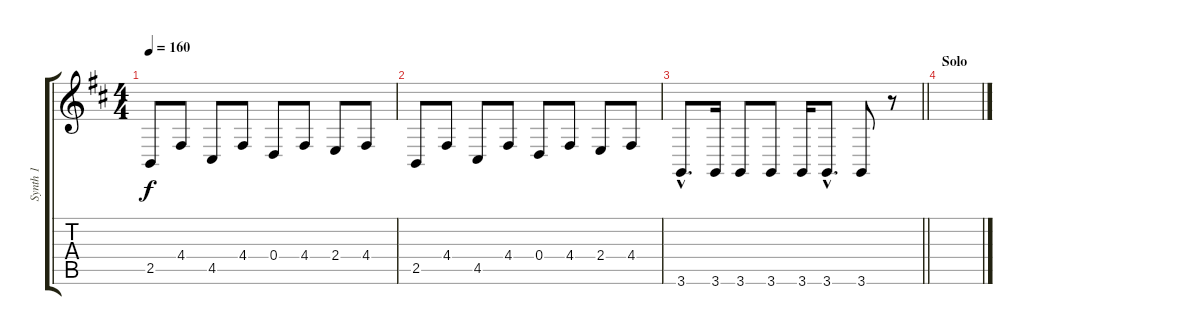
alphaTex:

\track ("Synth 1" "Synth 1") {instrument synthbrass2}
\staff {score tabs}
\tuning (E4 B3 G3 D3 A2 E2) {hide}
\ts (4 4)
\tempo 160
\clef g2
\ks d
2.5.8{dy f} 4.4.8 4.5.8 4.4.8 0.4.8 4.4.8 2.4.8 4.4.8 |
2.5.8 4.4.8 4.5.8 4.4.8 0.4.8 4.4.8 2.4.8 4.4.8 |
\barLineRight lightlight
3.6{hac}.8{d} 3.6.16 3.6.8 3.6.8 3.6.16 3.6{hac}.8{d} 3.6.8 r.8 |
\section ("" "Solo")
